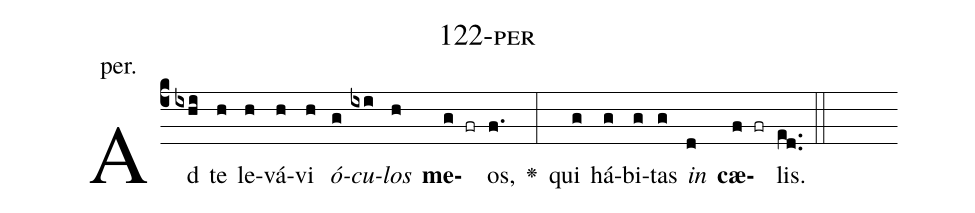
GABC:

name: 122-per;
annotation: per.;
%%
(c4)Ad(ixhi) te(h) le(h)vá(h)vi(h) <i>ó</i>(g)<i>cu</i>(ixi)<i>los</i>(h) <b>me</b>(g fr)os,(f.) <v>\greheightstar</v>(:) qui(g) há(g)bi(g)tas(g) <i>in</i>(d) <b>cæ</b>(f fr)lis.(ed..) (::)


%E(g) u(g) o(g) u(d) a(f) e.(ed..) (::)
